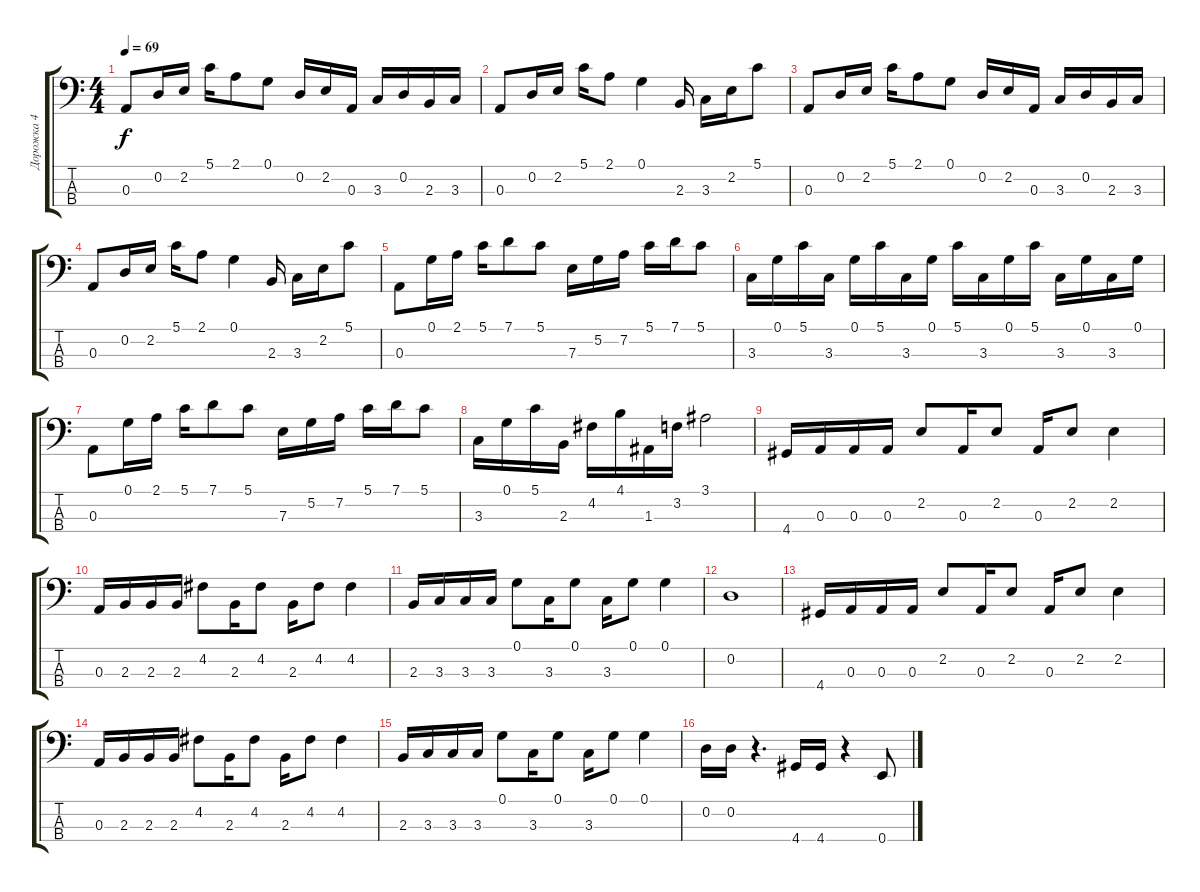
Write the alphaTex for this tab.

\track ("Дорожка 4" "Дорожка 4") {instrument electricbassfinger}
\staff {score tabs}
\tuning (G2 D2 A1 E1) {hide}
\ts (4 4)
\tempo 69
\clef f4
\ks c
0.3.8{dy f} 0.2.16 2.2.16 5.1.16 2.1.8 0.1.8 0.2.16 2.2.16 0.3.16 3.3.16 0.2.16 2.3.16 3.3.16 |
0.3.8 0.2.16 2.2.16 5.1.16 2.1.8 0.1.4 2.3.16 3.3.16 2.2.16 5.1.8 |
0.3.8 0.2.16 2.2.16 5.1.16 2.1.8 0.1.8 0.2.16 2.2.16 0.3.16 3.3.16 0.2.16 2.3.16 3.3.16 |
0.3.8 0.2.16 2.2.16 5.1.16 2.1.8 0.1.4 2.3.16 3.3.16 2.2.16 5.1.8 |
0.3.8 0.1.16 2.1.16 5.1.16 7.1.8 5.1.8 7.3.16 5.2.16 7.2.16 5.1.16 7.1.16 5.1.8 |
3.3.16 0.1.16 5.1.16 3.3.16 0.1.16 5.1.16 3.3.16 0.1.16 5.1.16 3.3.16 0.1.16 5.1.16 3.3.16 0.1.16 3.3.16 0.1.16 |
0.3.8 0.1.16 2.1.16 5.1.16 7.1.8 5.1.8 7.3.16 5.2.16 7.2.16 5.1.16 7.1.16 5.1.8 |
3.3.16 0.1.16 5.1.16 2.3.16 4.2.16 4.1.16 1.3.16 3.2.16 3.1.2 |
4.4.16 0.3.16 0.3.16 0.3.16 2.2.8 0.3.16 2.2.8 0.3.16 2.2.8 2.2.4 |
0.3.16 2.3.16 2.3.16 2.3.16 4.2.8 2.3.16 4.2.8 2.3.16 4.2.8 4.2.4 |
2.3.16 3.3.16 3.3.16 3.3.16 0.1.8 3.3.16 0.1.8 3.3.16 0.1.8 0.1.4 |
0.2.1 |
4.4.16 0.3.16 0.3.16 0.3.16 2.2.8 0.3.16 2.2.8 0.3.16 2.2.8 2.2.4 |
0.3.16 2.3.16 2.3.16 2.3.16 4.2.8 2.3.16 4.2.8 2.3.16 4.2.8 4.2.4 |
2.3.16 3.3.16 3.3.16 3.3.16 0.1.8 3.3.16 0.1.8 3.3.16 0.1.8 0.1.4 |
0.2.16 0.2.16 r.4{d} 4.4.16 4.4.16 r.4 0.4.8
